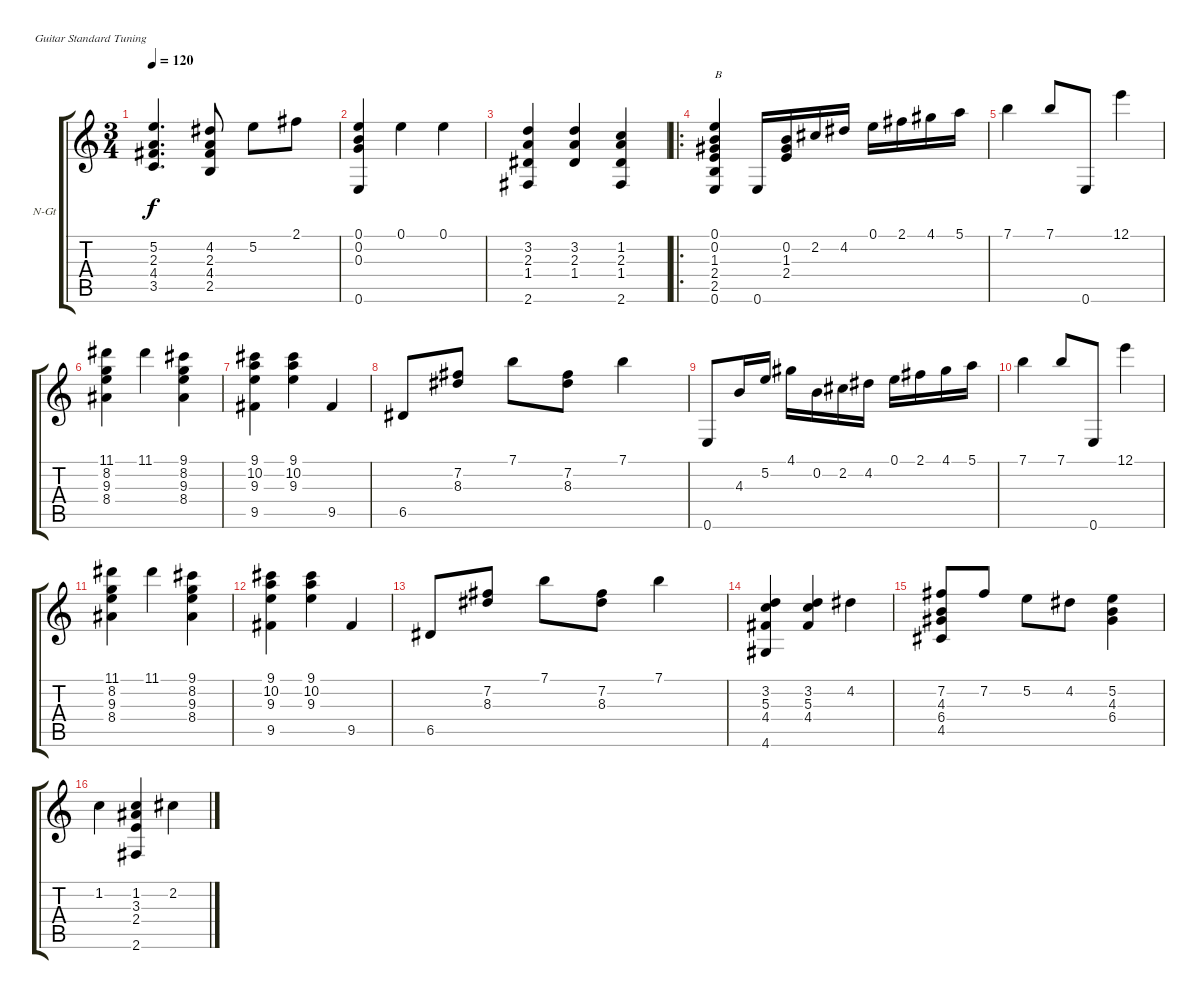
\bracketExtendMode groupsimilarinstruments
\firstSystemTrackNameOrientation horizontal
\otherSystemsTrackNameOrientation horizontal
\track ("Piste 1" "N-Gt") {instrument acousticguitarnylon}
\staff {score tabs}
\tuning (E4 B3 G3 D3 A2 E2)
\ts (3 4)
\tempo 120
\clef g2
\ks c
(5.2 2.3 4.4 3.5).4{d dy f} (4.2 2.3 4.4 2.5).8 5.2.8 2.1.8 |
(0.1 0.2 0.3 0.6).4 0.1.4 0.1.4 |
(3.2 2.3 1.4 2.6).4 (3.2 2.3 1.4).4 (1.2 2.3 1.4 2.6).4 |
\ro
(0.1 0.2 1.3 2.4 2.5 0.6).4{txt "B"} 0.6.16 (0.2 1.3 2.4).16 2.2.16 4.2.16 0.1.16 2.1.16 4.1.16 5.1.16 |
7.1.4 7.1.8 0.6.8 12.1.4 |
(11.1 8.2 9.3 8.4).4 11.1.4 (9.1 8.2 9.3 8.4).4 |
(9.1 10.2 9.3 9.5).4 (9.1 10.2 9.3).4 9.5.4 |
6.5.8 (7.2 8.3).8 7.1.8 (7.2 8.3).8 7.1.4 |
0.6.8 4.3.16 5.2.16 4.1.16 0.2.16 2.2.16 4.2.16 0.1.16 2.1.16 4.1.16 5.1.16 |
7.1.4 7.1.8 0.6.8 12.1.4 |
(11.1 8.2 9.3 8.4).4 11.1.4 (9.1 8.2 9.3 8.4).4 |
(9.1 10.2 9.3 9.5).4 (9.1 10.2 9.3).4 9.5.4 |
6.5.8 (7.2 8.3).8 7.1.8 (7.2 8.3).8 7.1.4 |
(3.2 5.3 4.4 4.6).4 (3.2 5.3 4.4).4 4.2.4 |
(7.2 4.3 6.4 4.5).8 7.2.8 5.2.8 4.2.8 (5.2 4.3 6.4).4 |
1.2.4 (1.2 3.3 2.4 2.6).4 2.2.4
